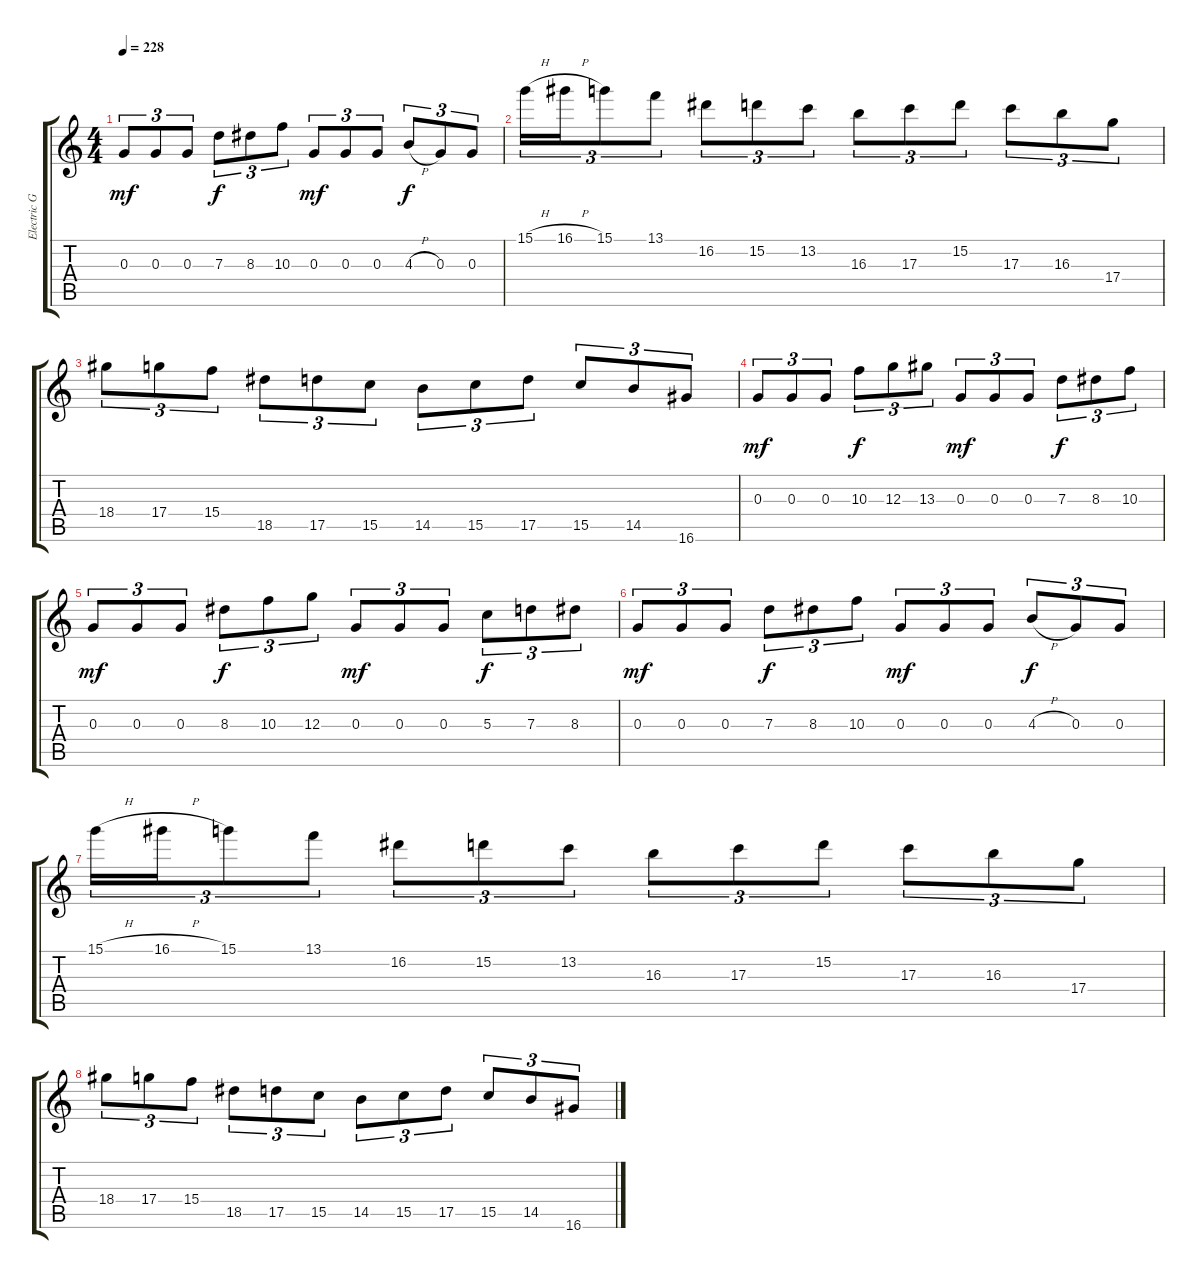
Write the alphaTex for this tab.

\track ("Electric Guitar" "Electric G") {solo instrument acousticguitarsteel}
\staff {score tabs}
\tuning (E4 B3 G3 D3 A2 E2) {hide}
\ts (4 4)
\tempo 228
\clef g2
\ks c
0.3.8{tu (3 2) dy mf} 0.3.8{tu (3 2)} 0.3.8{tu (3 2)} 7.3.8{tu (3 2) dy f} 8.3.8{tu (3 2)} 10.3.8{tu (3 2)} 0.3.8{tu (3 2) dy mf} 0.3.8{tu (3 2)} 0.3.8{tu (3 2)} 4.3{h}.8{tu (3 2) dy f} 0.3.8{tu (3 2)} 0.3.8{tu (3 2)} |
15.1{h}.16{tu (3 2)} 16.1{h}.16{tu (3 2)} 15.1.8{tu (3 2)} 13.1.8{tu (3 2)} 16.2.8{tu (3 2)} 15.2.8{tu (3 2)} 13.2.8{tu (3 2)} 16.3.8{tu (3 2)} 17.3.8{tu (3 2)} 15.2.8{tu (3 2)} 17.3.8{tu (3 2)} 16.3.8{tu (3 2)} 17.4.8{tu (3 2)} |
18.4.8{tu (3 2)} 17.4.8{tu (3 2)} 15.4.8{tu (3 2)} 18.5.8{tu (3 2)} 17.5.8{tu (3 2)} 15.5.8{tu (3 2)} 14.5.8{tu (3 2)} 15.5.8{tu (3 2)} 17.5.8{tu (3 2)} 15.5.8{tu (3 2)} 14.5.8{tu (3 2)} 16.6.8{tu (3 2)} |
0.3.8{tu (3 2) dy mf} 0.3.8{tu (3 2)} 0.3.8{tu (3 2)} 10.3.8{tu (3 2) dy f} 12.3.8{tu (3 2)} 13.3.8{tu (3 2)} 0.3.8{tu (3 2) dy mf} 0.3.8{tu (3 2)} 0.3.8{tu (3 2)} 7.3.8{tu (3 2) dy f} 8.3.8{tu (3 2)} 10.3.8{tu (3 2)} |
0.3.8{tu (3 2) dy mf} 0.3.8{tu (3 2)} 0.3.8{tu (3 2)} 8.3.8{tu (3 2) dy f} 10.3.8{tu (3 2)} 12.3.8{tu (3 2)} 0.3.8{tu (3 2) dy mf} 0.3.8{tu (3 2)} 0.3.8{tu (3 2)} 5.3.8{tu (3 2) dy f} 7.3.8{tu (3 2)} 8.3.8{tu (3 2)} |
0.3.8{tu (3 2) dy mf} 0.3.8{tu (3 2)} 0.3.8{tu (3 2)} 7.3.8{tu (3 2) dy f} 8.3.8{tu (3 2)} 10.3.8{tu (3 2)} 0.3.8{tu (3 2) dy mf} 0.3.8{tu (3 2)} 0.3.8{tu (3 2)} 4.3{h}.8{tu (3 2) dy f} 0.3.8{tu (3 2)} 0.3.8{tu (3 2)} |
15.1{h}.16{tu (3 2)} 16.1{h}.16{tu (3 2)} 15.1.8{tu (3 2)} 13.1.8{tu (3 2)} 16.2.8{tu (3 2)} 15.2.8{tu (3 2)} 13.2.8{tu (3 2)} 16.3.8{tu (3 2)} 17.3.8{tu (3 2)} 15.2.8{tu (3 2)} 17.3.8{tu (3 2)} 16.3.8{tu (3 2)} 17.4.8{tu (3 2)} |
18.4.8{tu (3 2)} 17.4.8{tu (3 2)} 15.4.8{tu (3 2)} 18.5.8{tu (3 2)} 17.5.8{tu (3 2)} 15.5.8{tu (3 2)} 14.5.8{tu (3 2)} 15.5.8{tu (3 2)} 17.5.8{tu (3 2)} 15.5.8{tu (3 2)} 14.5.8{tu (3 2)} 16.6.8{tu (3 2)}
